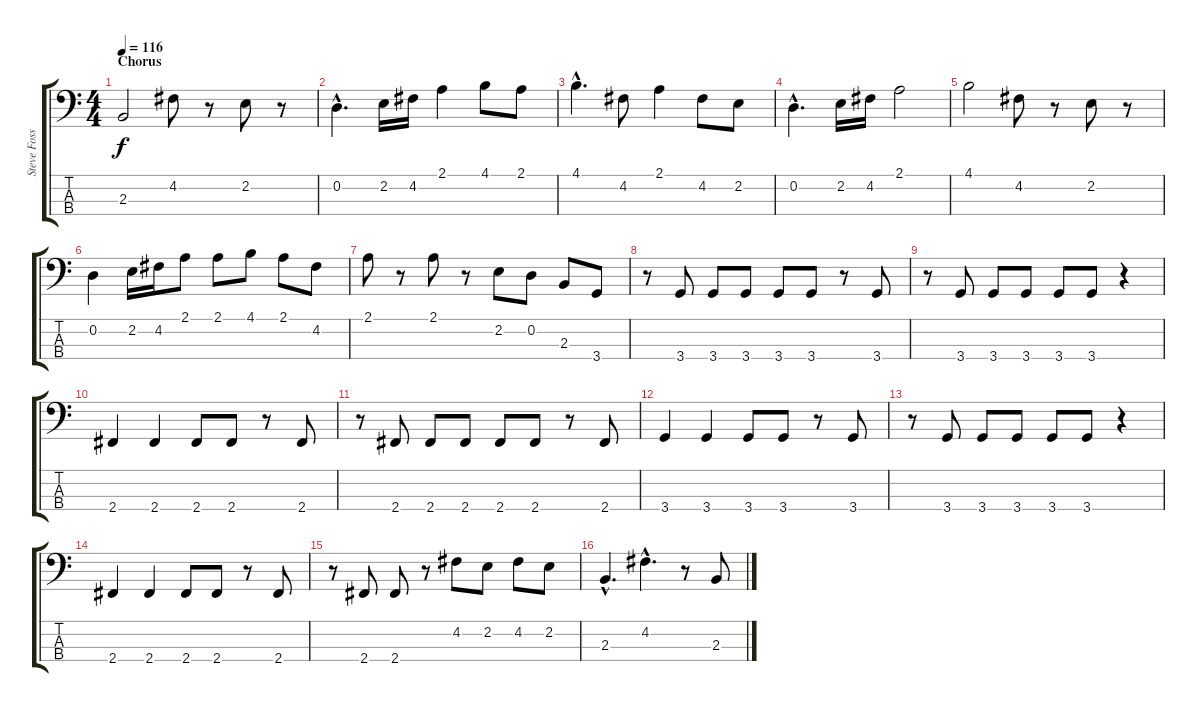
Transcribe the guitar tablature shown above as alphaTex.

\track ("Steve Fossen" "Steve Foss") {instrument electricbassfinger}
\staff {score tabs}
\tuning (G2 D2 A1 E1) {hide}
\ts (4 4)
\section ("" "Chorus")
\tempo 116
\clef f4
\ks c
2.3.2{dy f} 4.2.8 r.8 2.2.8 r.8 |
0.2{hac}.4{d} 2.2.16 4.2.16 2.1.4 4.1.8 2.1.8 |
4.1{hac}.4{d} 4.2.8 2.1.4 4.2.8 2.2.8 |
0.2{hac}.4{d} 2.2.16 4.2.16 2.1.2 |
4.1.2 4.2.8 r.8 2.2.8 r.8 |
0.2.4 2.2.16 4.2.16 2.1.8 2.1.8 4.1.8 2.1.8 4.2.8 |
2.1.8 r.8 2.1.8 r.8 2.2.8 0.2.8 2.3.8 3.4.8 |
r.8 3.4.8 3.4.8 3.4.8 3.4.8 3.4.8 r.8 3.4.8 |
r.8 3.4.8 3.4.8 3.4.8 3.4.8 3.4.8 r.4 |
2.4.4 2.4.4 2.4.8 2.4.8 r.8 2.4.8 |
r.8 2.4.8 2.4.8 2.4.8 2.4.8 2.4.8 r.8 2.4.8 |
3.4.4 3.4.4 3.4.8 3.4.8 r.8 3.4.8 |
r.8 3.4.8 3.4.8 3.4.8 3.4.8 3.4.8 r.4 |
2.4.4 2.4.4 2.4.8 2.4.8 r.8 2.4.8 |
r.8 2.4.8 2.4.8 r.8 4.2.8 2.2.8 4.2.8 2.2.8 |
2.3{hac}.4{d} 4.2{hac}.4{d} r.8 2.3.8
